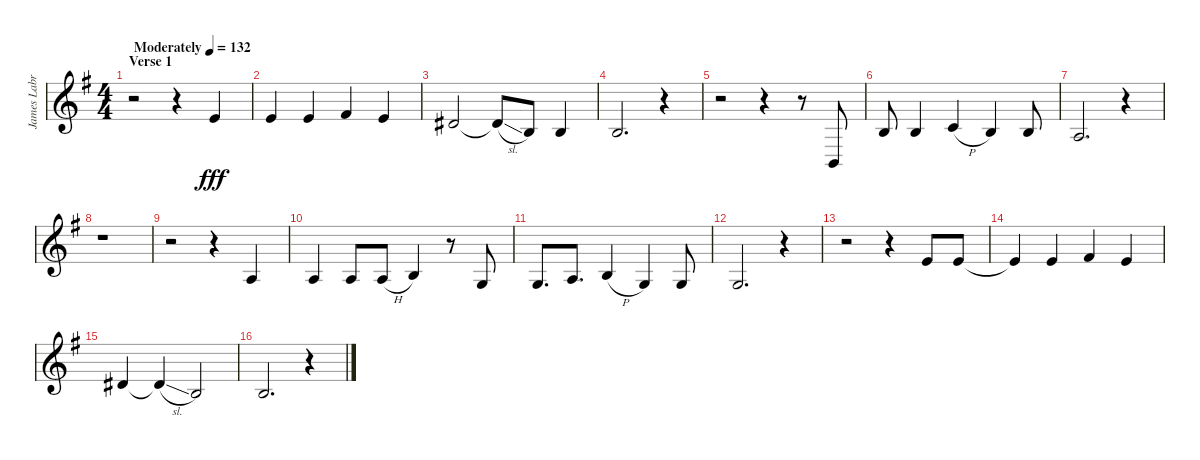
\track ("James Labrie" "James Labr") {instrument voiceoohs}
\staff {score}
\tuning (E4 B3 G3 D3 A2 E2) {hide}
\ts (4 4)
\section ("" "Verse 1")
\tempo (132 "Moderately")
\clef g2
\ks eminor
r.2{dy fff instrument voiceoohs} r.4 0.1.4 |
0.1.4 0.1.4 2.1.4 0.1.4 |
4.2.2 4.2{sl t}.8 0.2.8 0.2.4 |
0.2.2{d} r.4 |
r.2 r.4 r.8 2.5.8 |
0.2.8 0.2.4 1.2{h}.4 0.2.4 0.2.8 |
2.3.2{d} r.4 |
r.1 |
r.2 r.4 2.3.4 |
2.3.4 2.3.8 2.3{h}.8 4.3.4 r.8 0.3.8 |
0.3.8{d} 2.3.8{d} 4.3{h}.4 0.3.4 0.3.8 |
0.3.2{d} r.4 |
r.2 r.4 0.1.8 0.1.8 |
0.1{t}.4 0.1.4 2.1.4 0.1.4 |
4.2.4 4.2{sl t}.4 0.2.2 |
0.2.2{d} r.4
